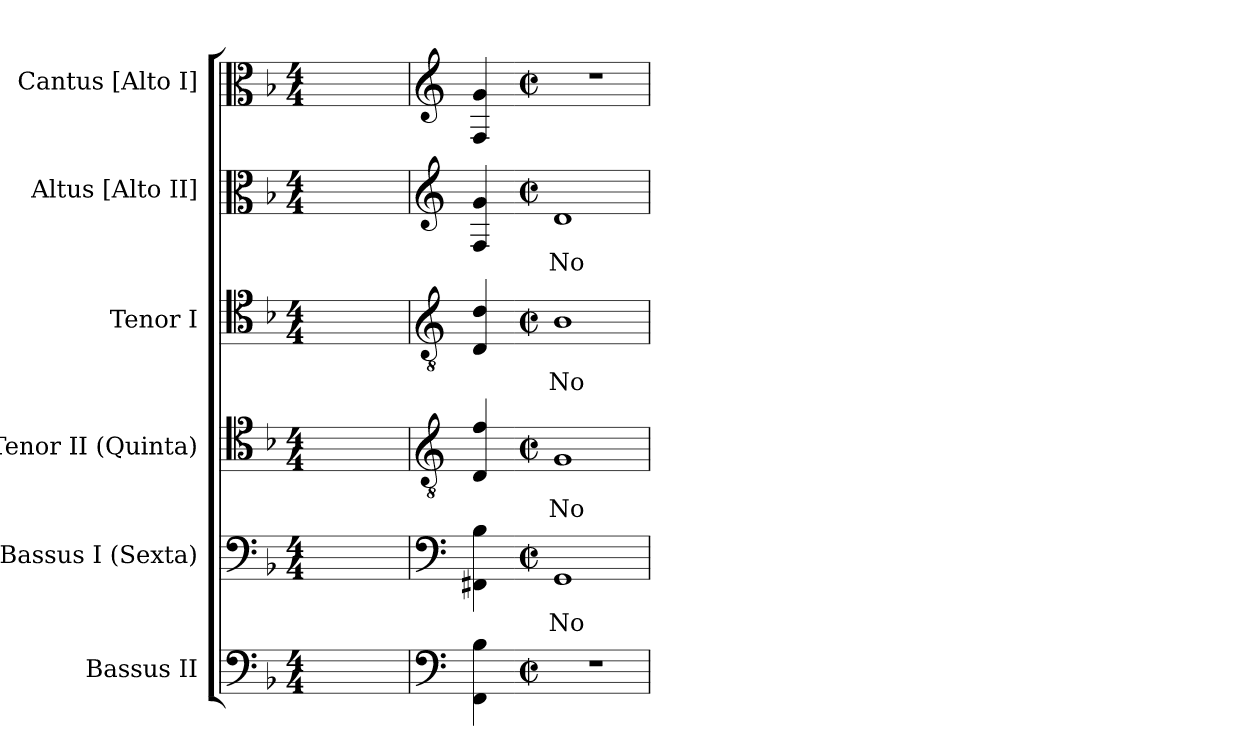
**kern	**kern	**text	**kern	**text	**kern	**text	**kern	**text	**kern
*part6	*part5	*part5	*part4	*part4	*part3	*part3	*part2	*part2	*part1
*staff6	*staff5	*staff5	*staff4	*staff4	*staff3	*staff3	*staff2	*staff2	*staff1
*I"Bassus II	*I"Bassus I (Sexta)	*	*I"Tenor II (Quinta)	*	*I"Tenor I	*	*I"Altus [Alto II]	*	*I"Cantus [Alto I]
*I'B.	*I'B.	*	*I'T.	*	*I'T.	*	*I'A.	*	*I'A.
!!LO:PB:g=z
*clefF4	*clefF4	*	*clefC4	*	*clefC4	*	*clefC3	*	*clefC3
*	*	*	*ITrd7c12	*	*ITrd7c12	*	*	*	*
*k[b-]	*k[b-]	*	*k[b-]	*	*k[b-]	*	*k[b-]	*	*k[b-]
*F:	*F:	*	*F:	*	*F:	*	*F:	*	*F:
*M4/4	*M4/4	*	*M4/4	*	*M4/4	*	*M4/4	*	*M4/4
=1	=1	=1	=1	=1	=1	=1	=1	=1	=1
1ryy	1ryy	.	1ryy	.	1ryy	.	1ryy	.	1ryy
=2	=2	=2	=2	=2	=2	=2	=2	=2	=2
*clefF4	*clefF4	*	*clefGv2	*	*clefGv2	*	*clefG2	*	*clefG2
4FFi\ 4B-i	4FF#Xi\ 4B-i	.	4DDi/ 4Fi	.	4DDi/ 4Di	.	4Fi/ 4gi	.	4Fi/ 4gi
=1-	=1-	=1-	=1-	=1-	=1-	=1-	=1-	=1-	=1-
*M2/2	*M2/2	*	*M2/2	*	*M2/2	*	*M2/2	*	*M2/2
*met(c|)	*met(c|)	*	*met(c|)	*	*met(c|)	*	*met(c|)	*	*met(c|)
!	!	!LO:LY:b:color=#000000	!	!	!	!	!	!	!
!	!	!	!	!LO:LY:b:color=#000000	!	!	!	!	!
!	!	!	!	!	!	!LO:LY:b:color=#000000	!	!	!
!	!	!	!	!	!	!	!	!LO:LY:b:color=#000000	!
1r	1GGi	No-	1GGi	No-	1BB-i	No-	1di	No-	1r
=	=	=	=	=	=	=	=	=	=
*-	*-	*-	*-	*-	*-	*-	*-	*-	*-
